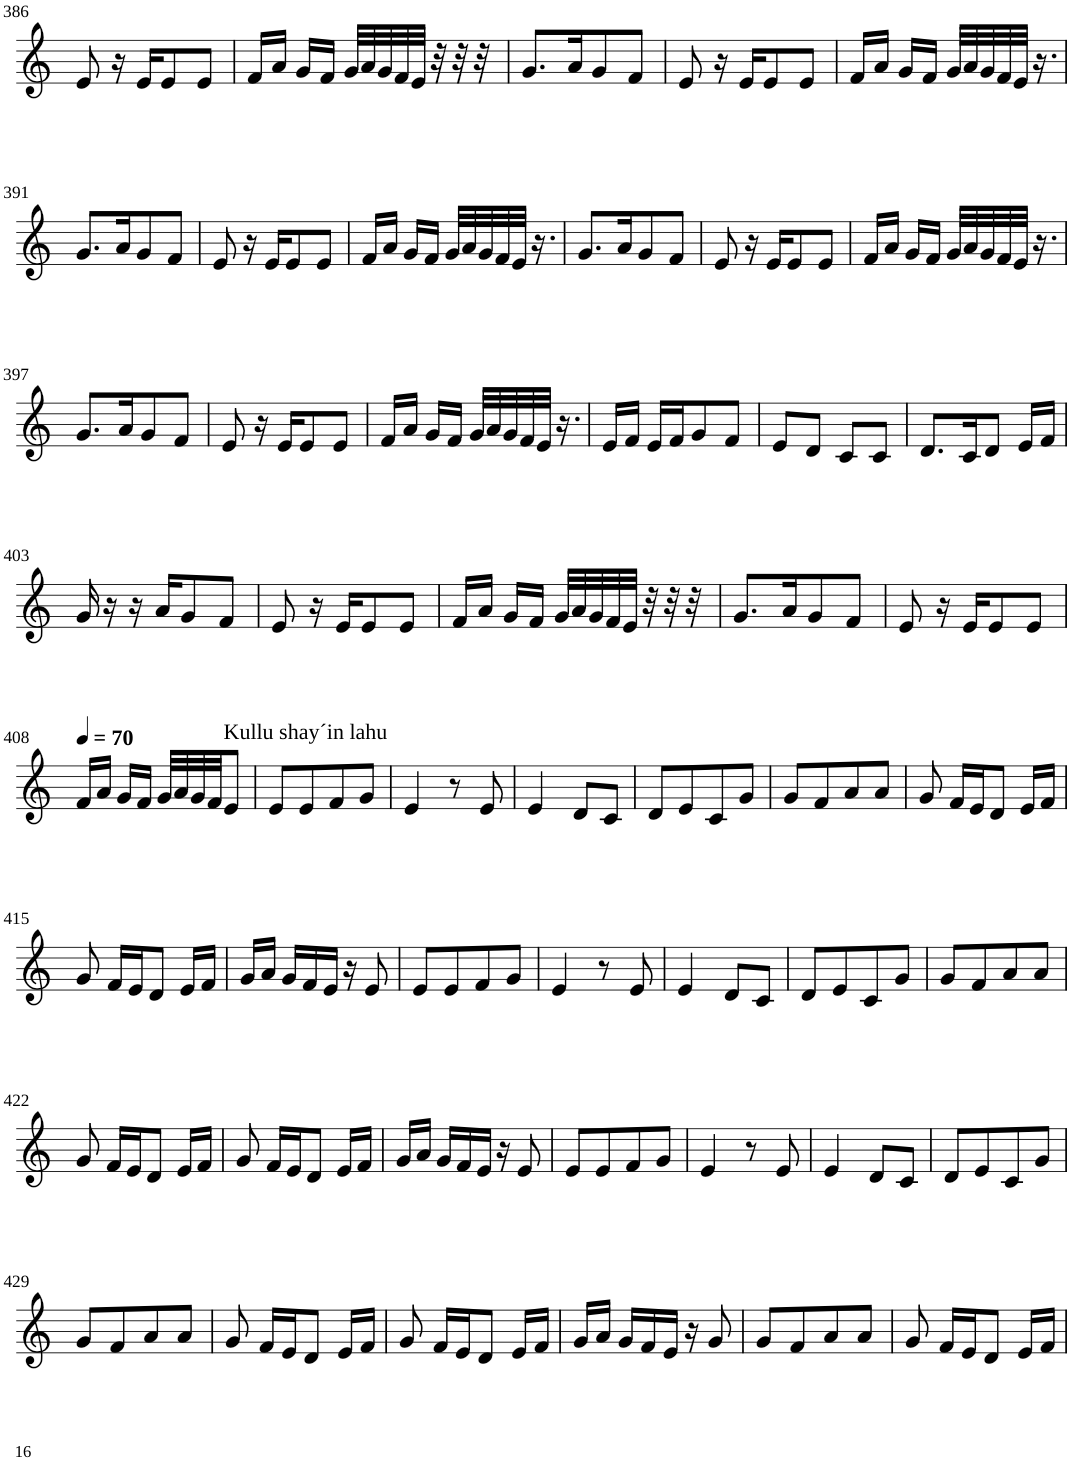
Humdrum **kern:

**kern
*part1
*staff1
*I"Violin
!!LO:PB:g=z
*clefG2
*k[]
*M4/8
=386
8e/
16r
16e/KL
8e/
8e/J
=387
16f/LL
16a/JJ
16g/LL
16f/JJ
32g/LLL
32a/
32g/
32f/
32e/JJJ
32r
32r
32r
=388
8.g/L
16a/K
8g/
8f/J
=389
8e/
16r
16e/KL
8e/
8e/J
=390
16f/LL
16a/JJ
16g/LL
16f/JJ
32g/LLL
32a/
32g/
32f/
32e/JJJ
16.r
!!LO:LB:g=z
=391
8.g/L
16a/K
8g/
8f/J
=392
8e/
16r
16e/KL
8e/
8e/J
=393
16f/LL
16a/JJ
16g/LL
16f/JJ
32g/LLL
32a/
32g/
32f/
32e/JJJ
16.r
=394
8.g/L
16a/K
8g/
8f/J
=395
8e/
16r
16e/KL
8e/
8e/J
=396
16f/LL
16a/JJ
16g/LL
16f/JJ
32g/LLL
32a/
32g/
32f/
32e/JJJ
16.r
!!LO:LB:g=z
=397
8.g/L
16a/K
8g/
8f/J
=398
8e/
16r
16e/KL
8e/
8e/J
=399
16f/LL
16a/JJ
16g/LL
16f/JJ
32g/LLL
32a/
32g/
32f/
32e/JJJ
16.r
=400
16e/LL
16f/JJ
16e/LL
16f/J
8g/
8f/J
=401
8e/L
8d/J
8c/L
8c/J
=402
8.d/L
16c/K
8d/J
16e/LL
16f/JJ
!!LO:LB:g=z
=403
16g/
16r
16r
16a/KL
8g/
8f/J
=404
8e/
16r
16e/KL
8e/
8e/J
=405
16f/LL
16a/JJ
16g/LL
16f/JJ
32g/LLL
32a/
32g/
32f/
32e/JJJ
32r
32r
32r
=406
8.g/L
16a/K
8g/
8f/J
=407
8e/
16r
16e/KL
8e/
8e/J
!!LO:LB:g=z
=408
*MM70
16f/LL
16a/JJ
16g/LL
16f/JJ
32g/LLL
32a/
32g/
32f/JJ
!LO:TX:a:t=Kullu shay´in lahu
8e/J
=409
8e/L
8e/
8f/
8g/J
=410
4e/
8r
8e/
=411
4e/
8d/L
8c/J
=412
8d/L
8e/
8c/
8g/J
=413
8g/L
8f/
8a/
8a/J
=414
8g/
16f/LL
16e/J
8d/J
16e/LL
16f/JJ
!!LO:LB:g=z
=415
8g/
16f/LL
16e/J
8d/J
16e/LL
16f/JJ
=416
16g/LL
16a/JJ
16g/LL
16f/
16e/JJ
16r
8e/
=417
8e/L
8e/
8f/
8g/J
=418
4e/
8r
8e/
=419
4e/
8d/L
8c/J
=420
8d/L
8e/
8c/
8g/J
=421
8g/L
8f/
8a/
8a/J
!!LO:LB:g=z
=422
8g/
16f/LL
16e/J
8d/J
16e/LL
16f/JJ
=423
8g/
16f/LL
16e/J
8d/J
16e/LL
16f/JJ
=424
16g/LL
16a/JJ
16g/LL
16f/
16e/JJ
16r
8e/
=425
8e/L
8e/
8f/
8g/J
=426
4e/
8r
8e/
=427
4e/
8d/L
8c/J
=428
8d/L
8e/
8c/
8g/J
!!LO:LB:g=z
=429
8g/L
8f/
8a/
8a/J
=430
8g/
16f/LL
16e/J
8d/J
16e/LL
16f/JJ
=431
8g/
16f/LL
16e/J
8d/J
16e/LL
16f/JJ
=432
16g/LL
16a/JJ
16g/LL
16f/
16e/JJ
16r
8g/
=433
8g/L
8f/
8a/
8a/J
=434
8g/
16f/LL
16e/J
8d/J
16e/LL
16f/JJ
=
*-
